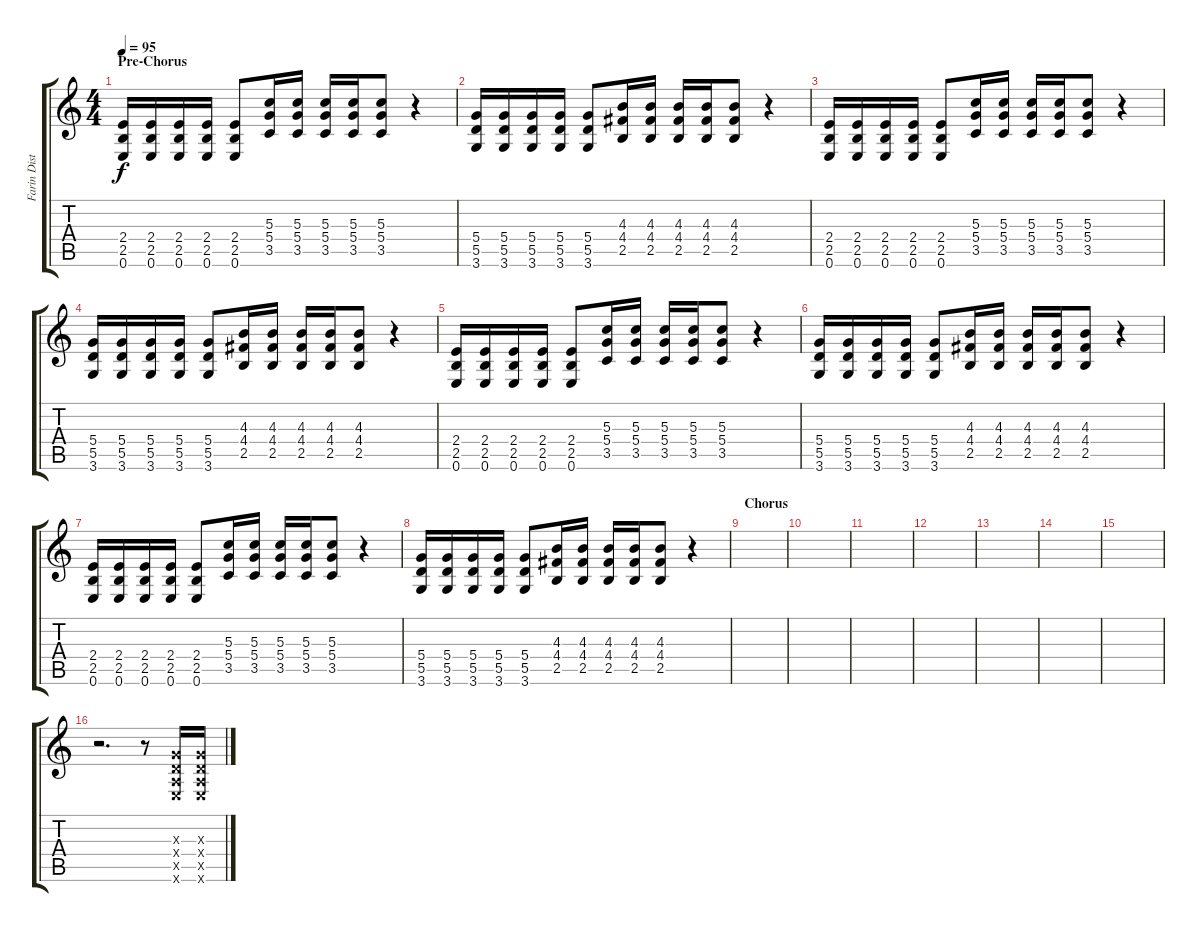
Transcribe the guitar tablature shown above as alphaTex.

\track ("Farin Dist" "Farin Dist") {instrument distortionguitar}
\staff {score tabs}
\tuning (E4 B3 G3 D3 A2 E2) {hide}
\ts (4 4)
\section ("" "Pre-Chorus")
\tempo 95
\clef g2
\ks c
(2.4 2.5 0.6).16{dy f} (2.4 2.5 0.6).16 (2.4 2.5 0.6).16 (2.4 2.5 0.6).16 (2.4 2.5 0.6).8 (5.3 5.4 3.5).16 (5.3 5.4 3.5).16 (5.3 5.4 3.5).16 (5.3 5.4 3.5).16 (5.3 5.4 3.5).8 r.4 |
(5.4 5.5 3.6).16 (5.4 5.5 3.6).16 (5.4 5.5 3.6).16 (5.4 5.5 3.6).16 (5.4 5.5 3.6).8 (4.3 4.4 2.5).16 (4.3 4.4 2.5).16 (4.3 4.4 2.5).16 (4.3 4.4 2.5).16 (4.3 4.4 2.5).8 r.4 |
(2.4 2.5 0.6).16 (2.4 2.5 0.6).16 (2.4 2.5 0.6).16 (2.4 2.5 0.6).16 (2.4 2.5 0.6).8 (5.3 5.4 3.5).16 (5.3 5.4 3.5).16 (5.3 5.4 3.5).16 (5.3 5.4 3.5).16 (5.3 5.4 3.5).8 r.4 |
(5.4 5.5 3.6).16 (5.4 5.5 3.6).16 (5.4 5.5 3.6).16 (5.4 5.5 3.6).16 (5.4 5.5 3.6).8 (4.3 4.4 2.5).16 (4.3 4.4 2.5).16 (4.3 4.4 2.5).16 (4.3 4.4 2.5).16 (4.3 4.4 2.5).8 r.4 |
(2.4 2.5 0.6).16 (2.4 2.5 0.6).16 (2.4 2.5 0.6).16 (2.4 2.5 0.6).16 (2.4 2.5 0.6).8 (5.3 5.4 3.5).16 (5.3 5.4 3.5).16 (5.3 5.4 3.5).16 (5.3 5.4 3.5).16 (5.3 5.4 3.5).8 r.4 |
(5.4 5.5 3.6).16 (5.4 5.5 3.6).16 (5.4 5.5 3.6).16 (5.4 5.5 3.6).16 (5.4 5.5 3.6).8 (4.3 4.4 2.5).16 (4.3 4.4 2.5).16 (4.3 4.4 2.5).16 (4.3 4.4 2.5).16 (4.3 4.4 2.5).8 r.4 |
(2.4 2.5 0.6).16 (2.4 2.5 0.6).16 (2.4 2.5 0.6).16 (2.4 2.5 0.6).16 (2.4 2.5 0.6).8 (5.3 5.4 3.5).16 (5.3 5.4 3.5).16 (5.3 5.4 3.5).16 (5.3 5.4 3.5).16 (5.3 5.4 3.5).8 r.4 |
(5.4 5.5 3.6).16 (5.4 5.5 3.6).16 (5.4 5.5 3.6).16 (5.4 5.5 3.6).16 (5.4 5.5 3.6).8 (4.3 4.4 2.5).16 (4.3 4.4 2.5).16 (4.3 4.4 2.5).16 (4.3 4.4 2.5).16 (4.3 4.4 2.5).8 r.4 |
\section ("" "Chorus")
|
|
|
|
|
|
|
r.2{d} r.8 (0.3{x} 0.4{x} 0.5{x} 0.6{x}).16 (0.3{x} 0.4{x} 0.5{x} 0.6{x}).16
